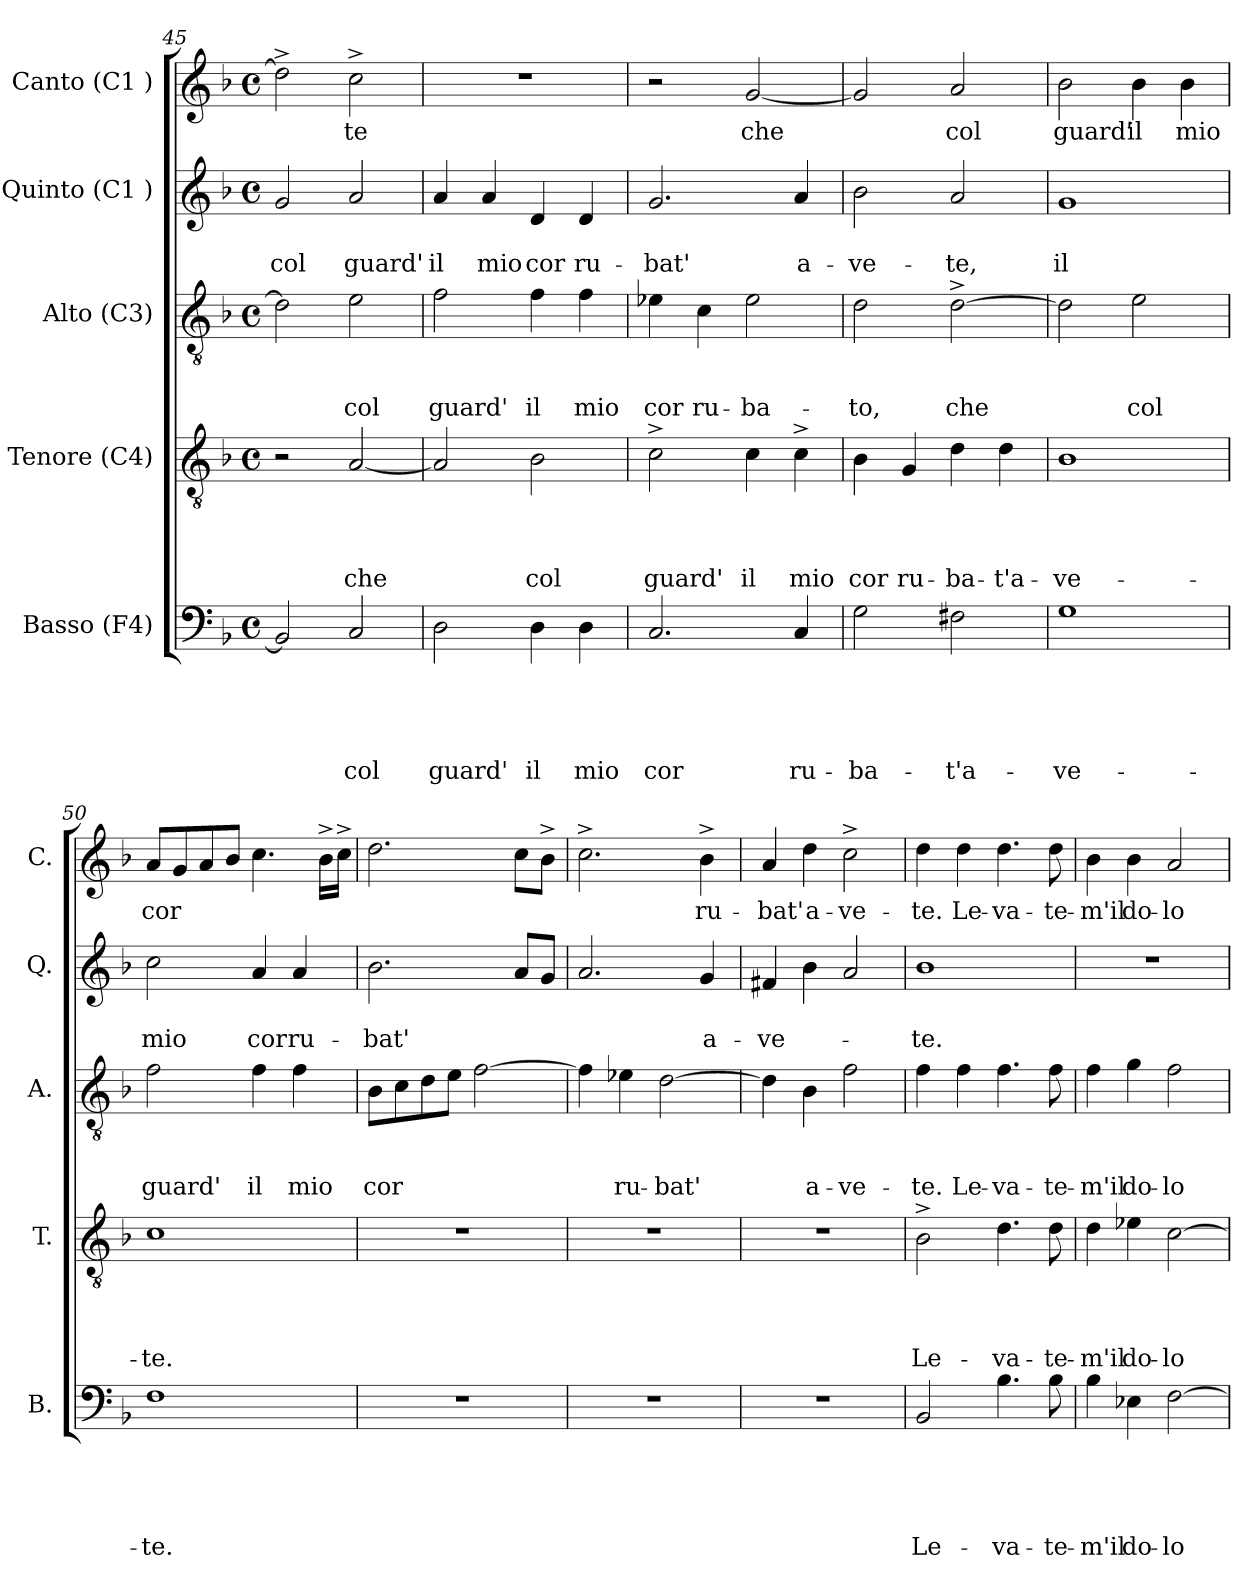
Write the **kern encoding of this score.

**kern	**text	**text	**text	**text	**text	**kern	**text	**text	**text	**text	**kern	**text	**text	**text	**kern	**text	**text	**kern	**text
*part5	*part5	*part5	*part5	*part5	*part5	*part4	*part4	*part4	*part4	*part4	*part3	*part3	*part3	*part3	*part2	*part2	*part2	*part1	*part1
*staff5	*staff5	*staff5	*staff5	*staff5	*staff5	*staff4	*staff4	*staff4	*staff4	*staff4	*staff3	*staff3	*staff3	*staff3	*staff2	*staff2	*staff2	*staff1	*staff1
*I"Basso (F4)	*	*	*	*	*	*I"Tenore (C4)	*	*	*	*	*I"Alto (C3)	*	*	*	*I"Quinto (C1 )	*	*	*I"Canto (C1 )	*
*I'B.	*	*	*	*	*	*I'T.	*	*	*	*	*I'A.	*	*	*	*I'Q.	*	*	*I'C.	*
*clefF4	*	*	*	*	*	*clefGv2	*	*	*	*	*clefGv2	*	*	*	*clefG2	*	*	*clefG2	*
*k[b-]	*	*	*	*	*	*k[b-]	*	*	*	*	*k[b-]	*	*	*	*k[b-]	*	*	*k[b-]	*
*F:	*	*	*	*	*	*F:	*	*	*	*	*F:	*	*	*	*F:	*	*	*F:	*
*M4/4	*	*	*	*	*	*M4/4	*	*	*	*	*M4/4	*	*	*	*M4/4	*	*	*M4/4	*
*met(c)	*	*	*	*	*	*met(c)	*	*	*	*	*met(c)	*	*	*	*met(c)	*	*	*met(c)	*
=45	=45	=45	=45	=45	=45	=45	=45	=45	=45	=45	=45	=45	=45	=45	=45	=45	=45	=45	=45
!	!	!	!	!	!	!	!	!	!	!	!	!	!	!	!	!	!LO:LY:b	!	!
2BB-/]	.	.	.	.	.	2r	.	.	.	.	2d\]	.	.	.	2g/	.	col	2dd^>\]	.
!	!	!	!	!	!LO:LY:b	!	!	!	!	!LO:LY:b	!	!	!	!LO:LY:b	!	!	!LO:LY:b	!	!LO:LY:b
2C/	.	.	.	.	col	[<2A/	.	.	.	che	2e\	.	.	col	2a/	.	guard'	2cc^>\	-te
=46	=46	=46	=46	=46	=46	=46	=46	=46	=46	=46	=46	=46	=46	=46	=46	=46	=46	=46	=46
!	!	!	!	!	!LO:LY:b	!	!	!	!	!	!	!	!	!LO:LY:b	!	!	!LO:LY:b	!	!
2D\	.	.	.	.	guard'	2A/]	.	.	.	.	2f\	.	.	guard'	4a/	.	il	1r	.
!	!	!	!	!	!	!	!	!	!	!	!	!	!	!	!	!	!LO:LY:b	!	!
.	.	.	.	.	.	.	.	.	.	.	.	.	.	.	4a/	.	mio	.	.
!	!	!	!	!	!LO:LY:b	!	!	!	!	!LO:LY:b	!	!	!	!LO:LY:b	!	!	!LO:LY:b	!	!
4D\	.	.	.	.	il	2B-\	.	.	.	col	4f\	.	.	il	4d/	.	cor	.	.
!	!	!	!	!	!LO:LY:b	!	!	!	!	!	!	!	!	!LO:LY:b	!	!	!LO:LY:b	!	!
4D\	.	.	.	.	mio	.	.	.	.	.	4f\	.	.	mio	4d/	.	ru-	.	.
=47	=47	=47	=47	=47	=47	=47	=47	=47	=47	=47	=47	=47	=47	=47	=47	=47	=47	=47	=47
!	!	!	!	!	!LO:LY:b	!	!	!	!	!LO:LY:b	!	!	!	!LO:LY:b	!	!	!LO:LY:b	!	!
2.C/	.	.	.	.	cor	2c^>\	.	.	.	guard'	4e-X\	.	.	cor	2.g/	.	-bat'	2r	.
!	!	!	!	!	!	!	!	!	!	!	!	!	!	!LO:LY:b	!	!	!	!	!
.	.	.	.	.	.	.	.	.	.	.	4c\	.	.	ru-	.	.	.	.	.
!	!	!	!	!	!	!	!	!	!	!LO:LY:b	!	!	!	!LO:LY:b:rj	!	!	!	!	!LO:LY:b
.	.	.	.	.	.	4c\	.	.	.	il	2e-\	.	.	-ba-	.	.	.	[<2g/	che
!	!	!	!	!	!LO:LY:b	!	!	!	!	!LO:LY:b	!	!	!	!	!	!	!LO:LY:b	!	!
4C/	.	.	.	.	ru-	4c^>\	.	.	.	mio	.	.	.	.	4a/	.	a-	.	.
=48	=48	=48	=48	=48	=48	=48	=48	=48	=48	=48	=48	=48	=48	=48	=48	=48	=48	=48	=48
!	!	!	!	!	!LO:LY:b	!	!	!	!	!LO:LY:b	!	!	!	!LO:LY:b	!	!	!LO:LY:b	!	!
2G\	.	.	.	.	-ba-	4B-\	.	.	.	cor	2d\	.	.	-to,	2b-\	.	-ve-	2g/]	.
!	!	!	!	!	!	!	!	!	!	!LO:LY:b	!	!	!	!	!	!	!	!	!
.	.	.	.	.	.	4G/	.	.	.	ru-	.	.	.	.	.	.	.	.	.
!	!	!	!	!	!LO:LY:b	!	!	!	!	!LO:LY:b	!	!	!	!LO:LY:b	!	!	!LO:LY:b	!	!LO:LY:b
2F#X\	.	.	.	.	-t'a-	4d\	.	.	.	-ba-	[>2d^>\	.	.	che	2a/	.	-te,	2a/	col
!	!	!	!	!	!	!	!	!	!	!LO:LY:b:rj	!	!	!	!	!	!	!	!	!
.	.	.	.	.	.	4d\	.	.	.	-t'a-	.	.	.	.	.	.	.	.	.
=49	=49	=49	=49	=49	=49	=49	=49	=49	=49	=49	=49	=49	=49	=49	=49	=49	=49	=49	=49
!	!	!	!	!	!LO:LY:b	!	!	!	!	!LO:LY:b	!	!	!	!	!	!	!LO:LY:b:rj	!	!LO:LY:b
1G	.	.	.	.	-ve-	1B-	.	.	.	-ve-	2d\]	.	.	.	1g	.	il	2b-\	guard'
!	!	!	!	!	!	!	!	!	!	!	!	!	!	!LO:LY:b	!	!	!	!	!LO:LY:b
.	.	.	.	.	.	.	.	.	.	.	2e\	.	.	col	.	.	.	4b-\	il
!	!	!	!	!	!	!	!	!	!	!	!	!	!	!	!	!	!	!	!LO:LY:b
.	.	.	.	.	.	.	.	.	.	.	.	.	.	.	.	.	.	4b-\	mio
!!LO:LB:g=z
=50	=50	=50	=50	=50	=50	=50	=50	=50	=50	=50	=50	=50	=50	=50	=50	=50	=50	=50	=50
!	!	!	!	!	!LO:LY:b	!	!	!	!	!LO:LY:b	!	!	!	!LO:LY:b	!	!	!LO:LY:b	!	!LO:LY:b
1F	.	.	.	.	-te.	1c	.	.	.	-te.	2f\	.	.	guard'	2cc\	.	mio	8a/L	cor
.	.	.	.	.	.	.	.	.	.	.	.	.	.	.	.	.	.	8g/	.
.	.	.	.	.	.	.	.	.	.	.	.	.	.	.	.	.	.	8a/	.
.	.	.	.	.	.	.	.	.	.	.	.	.	.	.	.	.	.	8b-/J	.
!	!	!	!	!	!	!	!	!	!	!	!	!	!	!LO:LY:b	!	!	!LO:LY:b	!	!
.	.	.	.	.	.	.	.	.	.	.	4f\	.	.	il	4a/	.	cor	4.cc\	.
!	!	!	!	!	!	!	!	!	!	!	!	!	!	!LO:LY:b	!	!	!LO:LY:b	!	!
.	.	.	.	.	.	.	.	.	.	.	4f\	.	.	mio	4a/	.	ru-	.	.
.	.	.	.	.	.	.	.	.	.	.	.	.	.	.	.	.	.	16b-^>\LL	.
.	.	.	.	.	.	.	.	.	.	.	.	.	.	.	.	.	.	16cc^>\JJ	.
=51	=51	=51	=51	=51	=51	=51	=51	=51	=51	=51	=51	=51	=51	=51	=51	=51	=51	=51	=51
!	!	!	!	!	!	!	!	!	!	!	!	!	!	!LO:LY:b	!	!	!LO:LY:b	!	!
1r	.	.	.	.	.	1r	.	.	.	.	8B-\L	.	.	cor	2.b-\	.	-bat'	2.dd\	.
.	.	.	.	.	.	.	.	.	.	.	8c\	.	.	.	.	.	.	.	.
.	.	.	.	.	.	.	.	.	.	.	8d\	.	.	.	.	.	.	.	.
.	.	.	.	.	.	.	.	.	.	.	8e\J	.	.	.	.	.	.	.	.
.	.	.	.	.	.	.	.	.	.	.	[>2f\	.	.	.	.	.	.	.	.
.	.	.	.	.	.	.	.	.	.	.	.	.	.	.	8a/L	.	.	8cc\L	.
.	.	.	.	.	.	.	.	.	.	.	.	.	.	.	8g/J	.	.	8b-^>\J	.
=52	=52	=52	=52	=52	=52	=52	=52	=52	=52	=52	=52	=52	=52	=52	=52	=52	=52	=52	=52
1r	.	.	.	.	.	1r	.	.	.	.	4f\]	.	.	.	2.a/	.	.	2.cc^>\	.
!	!	!	!	!	!	!	!	!	!	!	!	!	!	!LO:LY:b	!	!	!	!	!
.	.	.	.	.	.	.	.	.	.	.	4e-X\	.	.	ru-	.	.	.	.	.
!	!	!	!	!	!	!	!	!	!	!	!	!	!	!LO:LY:b	!	!	!	!	!
.	.	.	.	.	.	.	.	.	.	.	[>2d\	.	.	-bat'	.	.	.	.	.
!	!	!	!	!	!	!	!	!	!	!	!	!	!	!	!	!	!LO:LY:b	!	!LO:LY:b
.	.	.	.	.	.	.	.	.	.	.	.	.	.	.	4g/	.	a-	4b-^>\	ru-
=53	=53	=53	=53	=53	=53	=53	=53	=53	=53	=53	=53	=53	=53	=53	=53	=53	=53	=53	=53
!	!	!	!	!	!	!	!	!	!	!	!	!	!	!	!	!	!LO:LY:b	!	!LO:LY:b
1r	.	.	.	.	.	1r	.	.	.	.	4d\]	.	.	.	4f#X/	.	-ve-	4a/	-bat'
!	!	!	!	!	!	!	!	!	!	!	!	!	!	!LO:LY:b	!	!	!	!	!LO:LY:b
.	.	.	.	.	.	.	.	.	.	.	4B-\	.	.	a-	4b-\	.	.	4dd\	a-
!	!	!	!	!	!	!	!	!	!	!	!	!	!	!LO:LY:b	!	!	!	!	!LO:LY:b
.	.	.	.	.	.	.	.	.	.	.	2f\	.	.	-ve-	2a/	.	.	2cc^>\	-ve-
=54	=54	=54	=54	=54	=54	=54	=54	=54	=54	=54	=54	=54	=54	=54	=54	=54	=54	=54	=54
!	!	!	!	!	!LO:LY:b	!	!	!	!	!LO:LY:b	!	!	!	!LO:LY:b	!	!	!LO:LY:b	!	!LO:LY:b
2BB-/	.	.	.	.	Le-	2B-^>\	.	.	.	Le-	4f\	.	.	-te.	1b-	.	-te.	4dd\	-te.
!	!	!	!	!	!	!	!	!	!	!	!	!	!	!LO:LY:b	!	!	!	!	!LO:LY:b
.	.	.	.	.	.	.	.	.	.	.	4f\	.	.	Le-	.	.	.	4dd\	Le-
!	!	!	!	!	!LO:LY:b	!	!	!	!	!LO:LY:b	!	!	!	!LO:LY:b:rj	!	!	!	!	!LO:LY:b:rj
4.B-\	.	.	.	.	-va-	4.d\	.	.	.	-va-	4.f\	.	.	-va-	.	.	.	4.dd\	-va-
!	!	!	!	!	!LO:LY:b	!	!	!	!	!LO:LY:b	!	!	!	!LO:LY:b	!	!	!	!	!LO:LY:b
8B-\	.	.	.	.	-te-	8d\	.	.	.	-te-	8f\	.	.	-te-	.	.	.	8dd\	-te-
=55	=55	=55	=55	=55	=55	=55	=55	=55	=55	=55	=55	=55	=55	=55	=55	=55	=55	=55	=55
!	!	!	!	!	!LO:LY:b	!	!	!	!	!LO:LY:b	!	!	!	!LO:LY:b	!	!	!	!	!LO:LY:b
4B-\	.	.	.	.	-m'il	4d\	.	.	.	-m'il	4f\	.	.	-m'il	1r	.	.	4b-\	-m'il
!	!	!	!	!	!LO:LY:b	!	!	!	!	!LO:LY:b	!	!	!	!LO:LY:b	!	!	!	!	!LO:LY:b
4E-X\	.	.	.	.	do-	4e-X\	.	.	.	do-	4g\	.	.	do-	.	.	.	4b-\	do-
!	!	!	!	!	!LO:LY:b	!	!	!	!	!LO:LY:b	!	!	!	!LO:LY:b:rj	!	!	!	!	!LO:LY:b:rj
[>2F\	.	.	.	.	-lo-	[>2c\	.	.	.	-lo-	2f\	.	.	-lo-	.	.	.	2a/	-lo-
=	=	=	=	=	=	=	=	=	=	=	=	=	=	=	=	=	=	=	=
*-	*-	*-	*-	*-	*-	*-	*-	*-	*-	*-	*-	*-	*-	*-	*-	*-	*-	*-	*-
